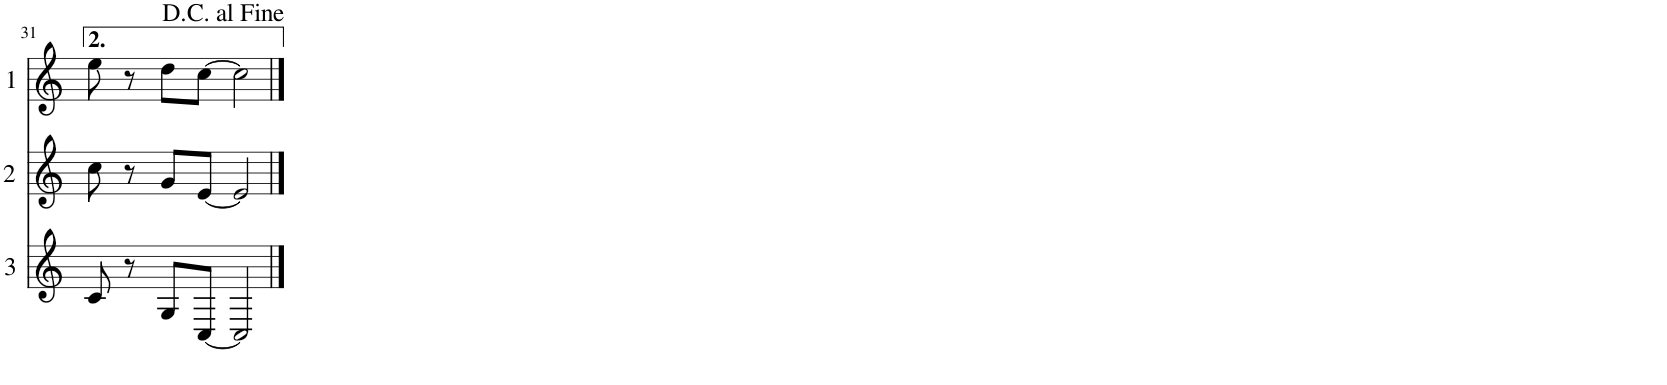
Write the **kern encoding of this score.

**kern	**kern	**kern
*part3	*part2	*part1
*staff3	*staff2	*staff1
*I"Cor 3	*I"Cor 2	*I"Cor 1
!!LO:PB:g=z
*clefG2	*clefG2	*clefG2
*Trd4c7	*Trd4c7	*Trd4c7
*k[]	*k[]	*k[]
*M4/4	*M4/4	*M4/4
=31	=31	=31
8c/	8cc\	8ee\
8r	8r	8r
8G/L	8g/L	8dd\L
[8C/J	[8e/J	[8cc\J
2C/]	2e/]	2cc\]
==	==	==
*-	*-	*-
